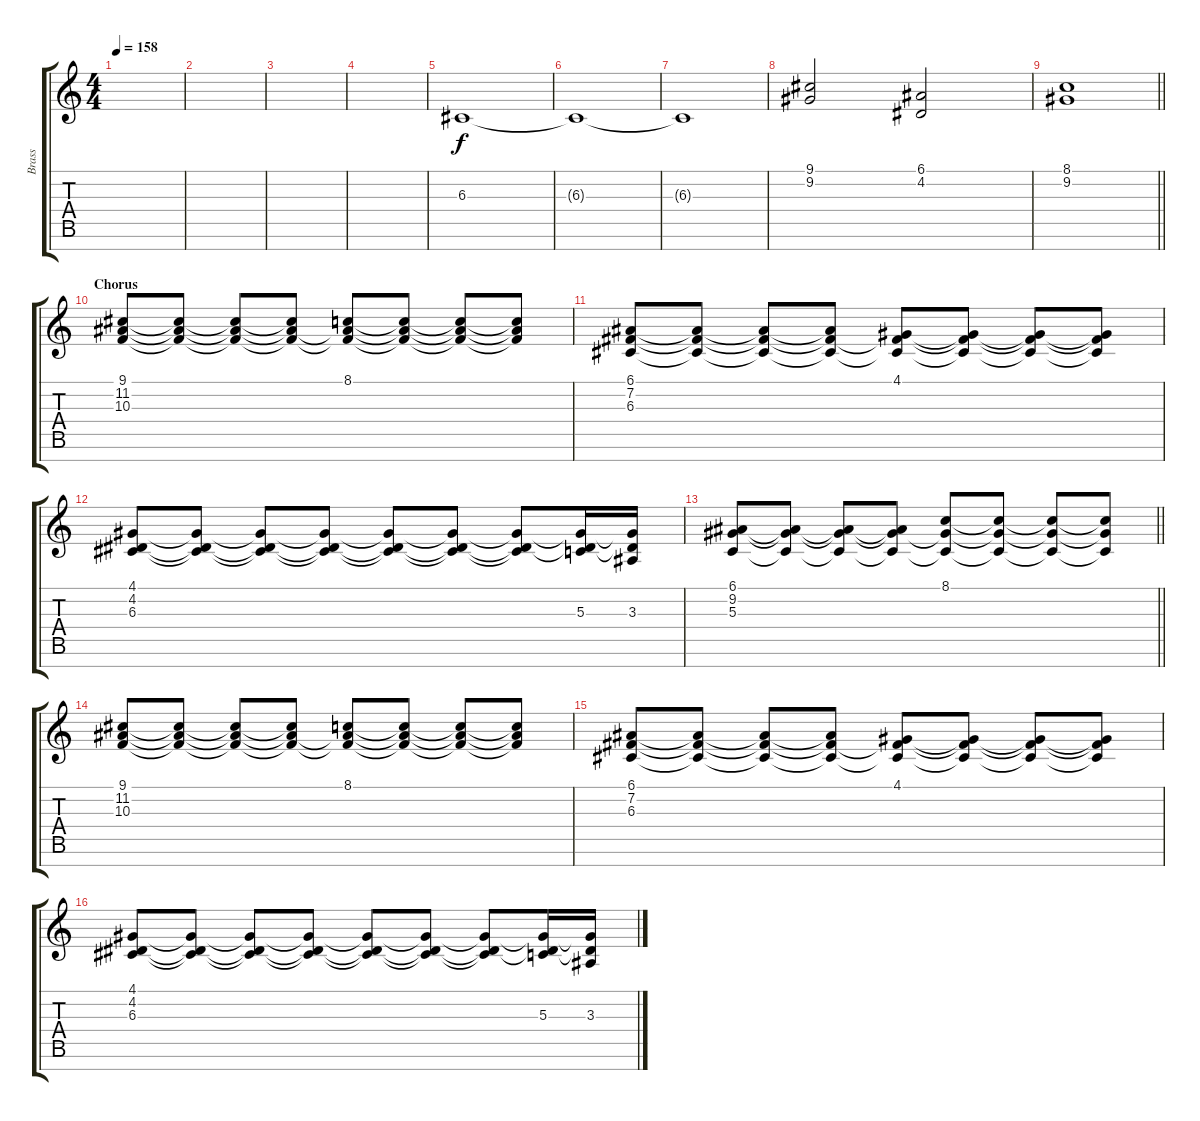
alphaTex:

\track ("Brass" "Brass") {instrument trombone}
\staff {score tabs}
\tuning (E4 B3 G3 D3 A2 E2 B1) {hide}
\ts (4 4)
\tempo 158
\clef g2
\ks c
|
|
|
|
6.3.1 |
6.3{t}.1 |
6.3{t}.1 |
(9.1 9.2).2 (6.1 4.2).2 |
\barLineRight lightlight
(8.1 9.2).1 |
\section ("" "Chorus")
(9.1 11.2 10.3).8 (9.1{t} 11.2{t} 10.3{t}).8 (9.1{t} 11.2{t} 10.3{t}).8 (9.1{t} 11.2{t} 10.3{t}).8 (8.1 11.2{t} 10.3{t}).8 (8.1{t} 11.2{t} 10.3{t}).8 (8.1{t} 11.2{t} 10.3{t}).8 (8.1{t} 11.2{t} 10.3{t}).8 |
(6.1 7.2 6.3).8 (6.1{t} 7.2{t} 6.3{t}).8 (6.1{t} 7.2{t} 6.3{t}).8 (6.1{t} 7.2{t} 6.3{t}).8 (4.1 7.2{t} 6.3{t}).8 (4.1{t} 7.2{t} 6.3{t}).8 (4.1{t} 7.2{t} 6.3{t}).8 (4.1{t} 7.2{t} 6.3{t}).8 |
(4.1 4.2 6.3).8 (4.1{t} 4.2{t} 6.3{t}).8 (4.1{t} 4.2{t} 6.3{t}).8 (4.1{t} 4.2{t} 6.3{t}).8 (4.1{t} 4.2{t} 6.3{t}).8 (4.1{t} 4.2{t} 6.3{t}).8 (4.1{t} 4.2{t} 6.3{t}).8 (4.1{t} 4.2{t} 5.3).16 (4.1{t} 4.2{t} 3.3).16 |
\barLineRight lightlight
(6.1 9.2 5.3).8 (6.1{t} 9.2{t} 5.3{t}).8 (6.1{t} 9.2{t} 5.3{t}).8 (6.1{t} 9.2{t} 5.3{t}).8 (8.1 9.2{t} 5.3{t}).8 (8.1{t} 9.2{t} 5.3{t}).8 (8.1{t} 9.2{t} 5.3{t}).8 (8.1{t} 9.2{t} 5.3{t}).8 |
(9.1 11.2 10.3).8 (9.1{t} 11.2{t} 10.3{t}).8 (9.1{t} 11.2{t} 10.3{t}).8 (9.1{t} 11.2{t} 10.3{t}).8 (8.1 11.2{t} 10.3{t}).8 (8.1{t} 11.2{t} 10.3{t}).8 (8.1{t} 11.2{t} 10.3{t}).8 (8.1{t} 11.2{t} 10.3{t}).8 |
(6.1 7.2 6.3).8 (6.1{t} 7.2{t} 6.3{t}).8 (6.1{t} 7.2{t} 6.3{t}).8 (6.1{t} 7.2{t} 6.3{t}).8 (4.1 7.2{t} 6.3{t}).8 (4.1{t} 7.2{t} 6.3{t}).8 (4.1{t} 7.2{t} 6.3{t}).8 (4.1{t} 7.2{t} 6.3{t}).8 |
(4.1 4.2 6.3).8 (4.1{t} 4.2{t} 6.3{t}).8 (4.1{t} 4.2{t} 6.3{t}).8 (4.1{t} 4.2{t} 6.3{t}).8 (4.1{t} 4.2{t} 6.3{t}).8 (4.1{t} 4.2{t} 6.3{t}).8 (4.1{t} 4.2{t} 6.3{t}).8 (4.1{t} 4.2{t} 5.3).16 (4.1{t} 4.2{t} 3.3).16
